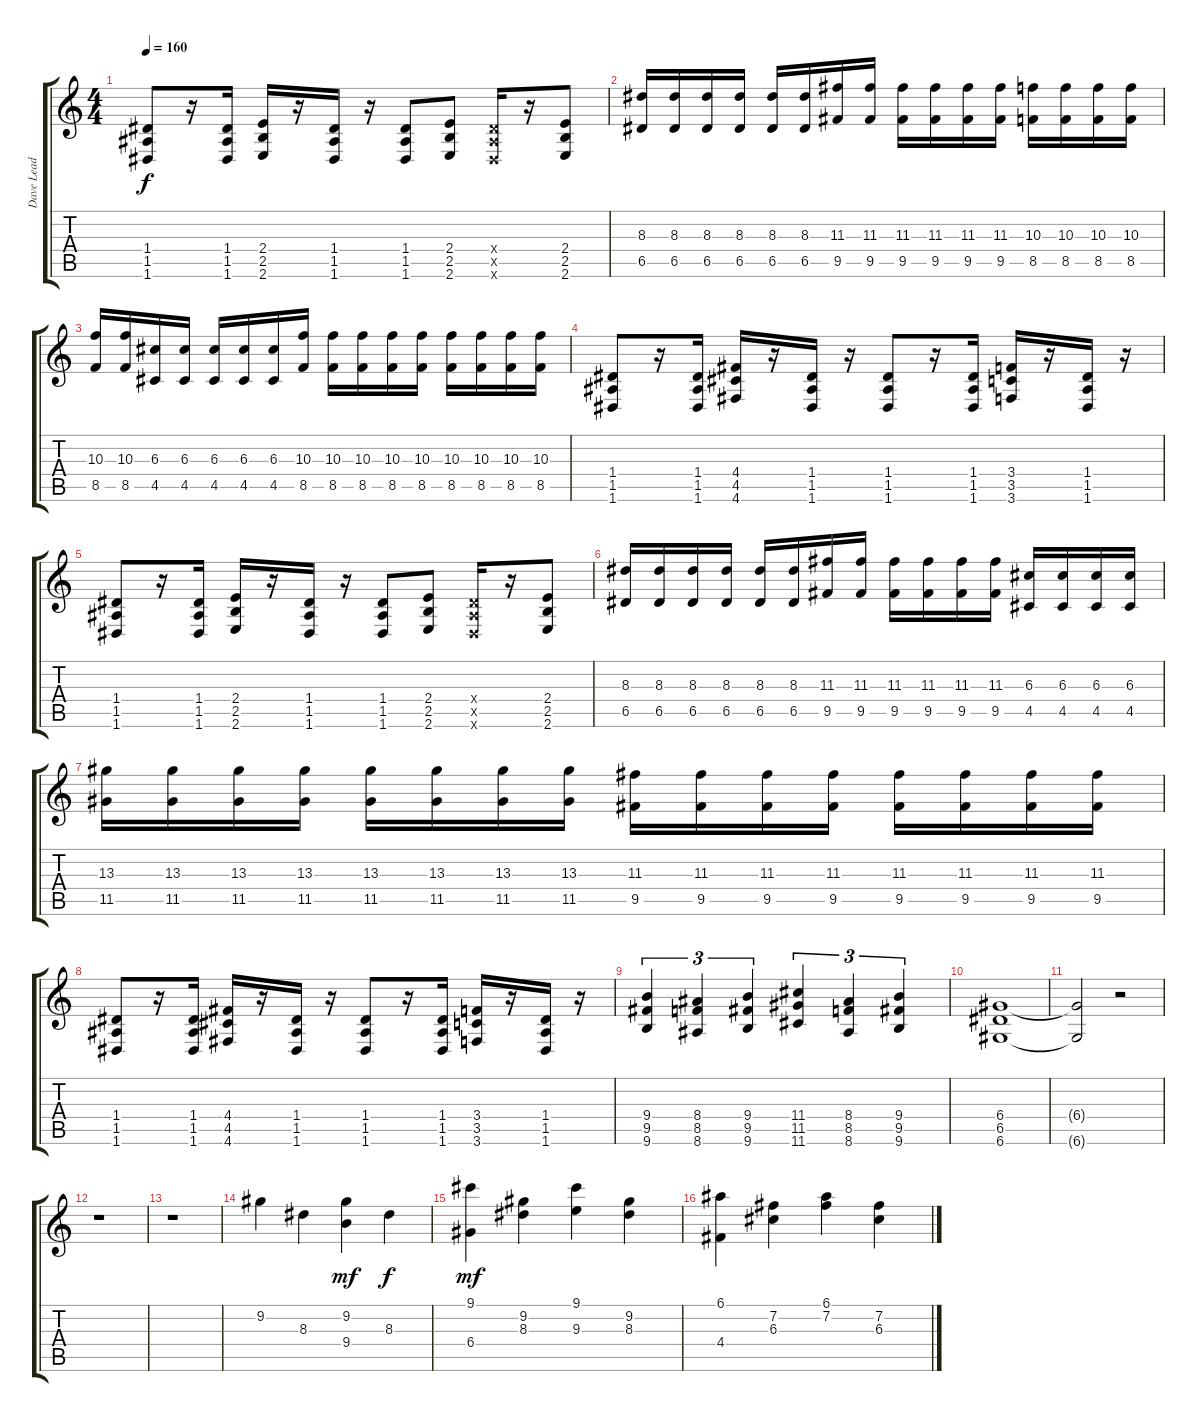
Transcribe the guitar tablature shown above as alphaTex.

\track ("Dave Lead" "Dave Lead") {instrument distortionguitar}
\staff {score tabs}
\tuning (E4 B3 G3 D3 A2 D2) {hide}
\ts (4 4)
\tempo 160
\clef g2
\ks c
(1.4 1.5 1.6).8{dy f} r.16 (1.4 1.5 1.6).16 (2.4 2.5 2.6).16 r.16 (1.4 1.5 1.6).16 r.16 (1.4 1.5 1.6).8 (2.4 2.5 2.6).8 (1.4{x} 1.5{x} 1.6{x}).16 r.16 (2.4 2.5 2.6).8 |
(8.3 6.5).16 (8.3 6.5).16 (8.3 6.5).16 (8.3 6.5).16 (8.3 6.5).16 (8.3 6.5).16 (11.3 9.5).16 (11.3 9.5).16 (11.3 9.5).16 (11.3 9.5).16 (11.3 9.5).16 (11.3 9.5).16 (10.3 8.5).16 (10.3 8.5).16 (10.3 8.5).16 (10.3 8.5).16 |
(10.3 8.5).16 (10.3 8.5).16 (6.3 4.5).16 (6.3 4.5).16 (6.3 4.5).16 (6.3 4.5).16 (6.3 4.5).16 (10.3 8.5).16 (10.3 8.5).16 (10.3 8.5).16 (10.3 8.5).16 (10.3 8.5).16 (10.3 8.5).16 (10.3 8.5).16 (10.3 8.5).16 (10.3 8.5).16 |
(1.4 1.5 1.6).8 r.16 (1.4 1.5 1.6).16 (4.4 4.5 4.6).16 r.16 (1.4 1.5 1.6).16 r.16 (1.4 1.5 1.6).8 r.16 (1.4 1.5 1.6).16 (3.4 3.5 3.6).16 r.16 (1.4 1.5 1.6).16 r.16 |
(1.4 1.5 1.6).8 r.16 (1.4 1.5 1.6).16 (2.4 2.5 2.6).16 r.16 (1.4 1.5 1.6).16 r.16 (1.4 1.5 1.6).8 (2.4 2.5 2.6).8 (1.4{x} 1.5{x} 1.6{x}).16 r.16 (2.4 2.5 2.6).8 |
(8.3 6.5).16 (8.3 6.5).16 (8.3 6.5).16 (8.3 6.5).16 (8.3 6.5).16 (8.3 6.5).16 (11.3 9.5).16 (11.3 9.5).16 (11.3 9.5).16 (11.3 9.5).16 (11.3 9.5).16 (11.3 9.5).16 (6.3 4.5).16 (6.3 4.5).16 (6.3 4.5).16 (6.3 4.5).16 |
(13.3 11.5).16 (13.3 11.5).16 (13.3 11.5).16 (13.3 11.5).16 (13.3 11.5).16 (13.3 11.5).16 (13.3 11.5).16 (13.3 11.5).16 (11.3 9.5).16 (11.3 9.5).16 (11.3 9.5).16 (11.3 9.5).16 (11.3 9.5).16 (11.3 9.5).16 (11.3 9.5).16 (11.3 9.5).16 |
(1.4 1.5 1.6).8 r.16 (1.4 1.5 1.6).16 (4.4 4.5 4.6).16 r.16 (1.4 1.5 1.6).16 r.16 (1.4 1.5 1.6).8 r.16 (1.4 1.5 1.6).16 (3.4 3.5 3.6).16 r.16 (1.4 1.5 1.6).16 r.16 |
(9.4 9.5 9.6).4{tu (3 2)} (8.4 8.5 8.6).4{tu (3 2)} (9.4 9.5 9.6).4{tu (3 2)} (11.4 11.5 11.6).4{tu (3 2)} (8.4 8.5 8.6).4{tu (3 2)} (9.4 9.5 9.6).4{tu (3 2)} |
(6.4 6.5 6.6).1{volume 0} |
(6.4{t} 6.6{t}).2 r.2 |
r.1 |
r.1 |
9.2.4{volume 11} 8.3.4 (9.2 9.4).4{dy mf} 8.3.4{dy f} |
(9.1 6.4).4{dy mf} (9.2 8.3).4 (9.1 9.3).4 (9.2 8.3).4 |
(6.1 4.4).4 (7.2 6.3).4 (6.1 7.2).4 (7.2 6.3).4
